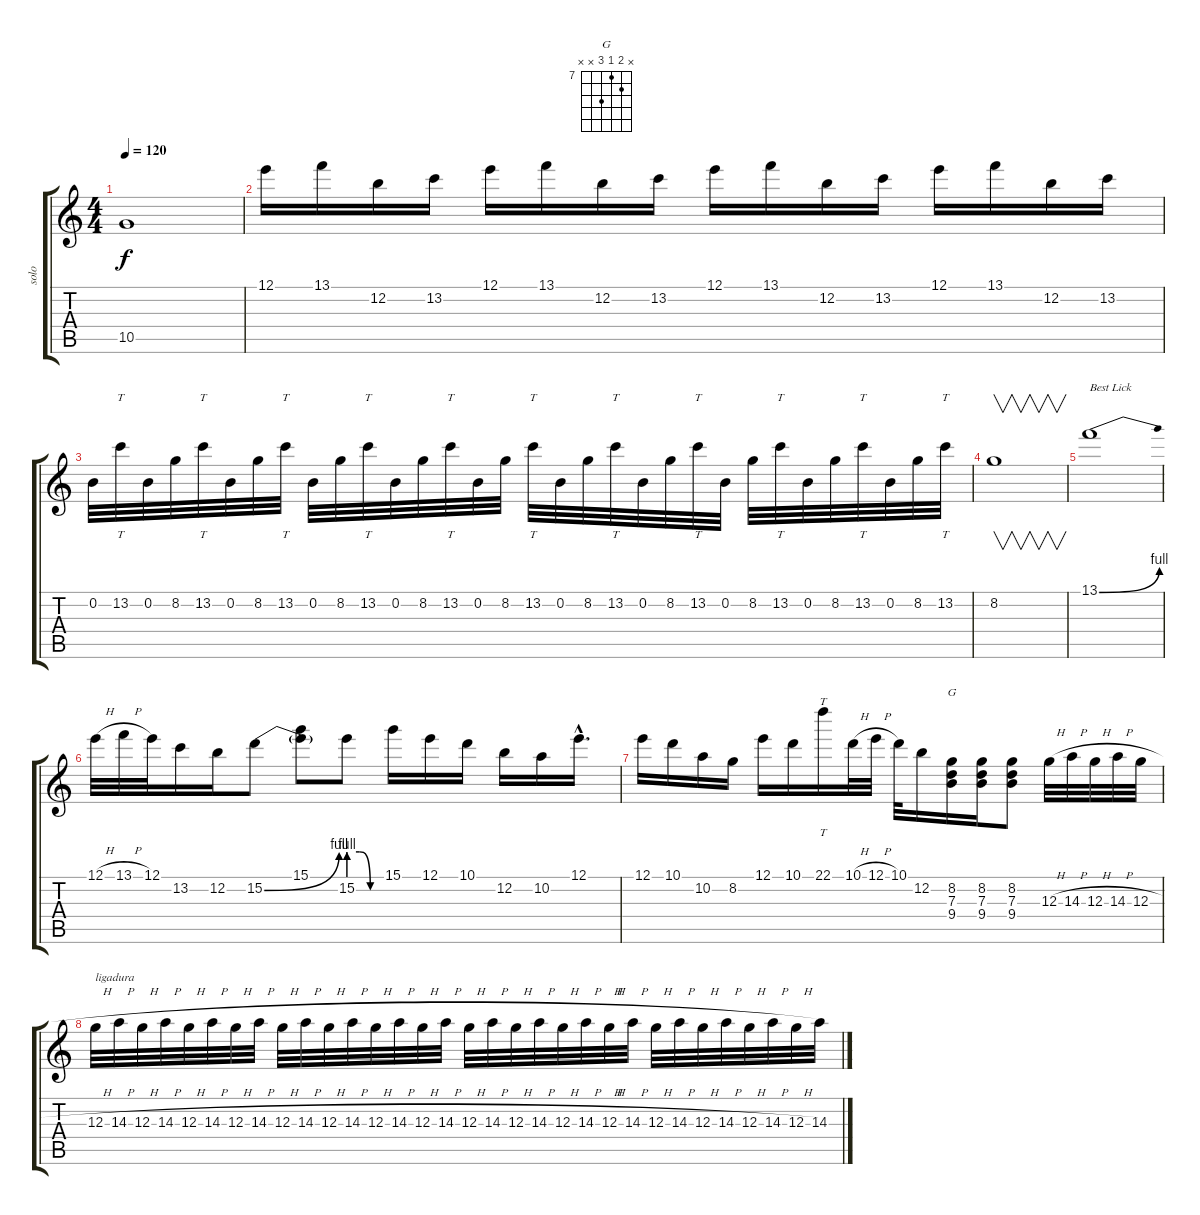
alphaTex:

\track ("solo" "solo") {instrument distortionguitar}
\staff {score tabs}
\tuning (E4 B3 G3 D3 A2 E2) {hide}
\chord ("G" x 8 7 9 x x) {firstfret 7}
\ts (4 4)
\tempo 120
\clef g2
\ks c
10.5{t}.1{dy f} |
12.1.16 13.1.16 12.2.16 13.2.16 12.1.16 13.1.16 12.2.16 13.2.16 12.1.16 13.1.16 12.2.16 13.2.16 12.1.16 13.1.16 12.2.16 13.2.16 |
0.2.32 13.2.32{tt} 0.2.32 8.2.32 13.2.32{tt} 0.2.32 8.2.32 13.2.32{tt} 0.2.32 8.2.32 13.2.32{tt} 0.2.32 8.2.32 13.2.32{tt} 0.2.32 8.2.32 13.2.32{tt} 0.2.32 8.2.32 13.2.32{tt} 0.2.32 8.2.32 13.2.32{tt} 0.2.32 8.2.32 13.2.32{tt} 0.2.32 8.2.32 13.2.32{tt} 0.2.32 8.2.32 13.2.32{tt} |
8.2.1{v} |
13.1{be (bend 0 0 60 4)}.1{txt "Best Lick"} |
12.1{h}.32 13.1{h}.32 12.1.32 13.2.16 12.2.16 15.2{be (bend 0 0 60 4)}.8 (15.1 15.2{t}).8 15.2{be (custom 0 4 20 4 40 0 60 0)}.8 15.1.16 12.1.16 10.1.16 12.2.16 10.2.16 12.1{hac}.16{d} |
12.1.16 10.1.16 10.2.16 8.2.16 12.1.16 10.1.16 22.1.16{tt} 10.1{h}.32 12.1{h}.32 10.1.32 12.2.16 (8.2 7.3 9.4).16{ch "G"} (8.2 7.3 9.4).16 (8.2 7.3 9.4).8 12.3{h}.32 14.3{h}.32 12.3{h}.32 14.3{h}.32 12.3{h}.32 |
12.3{h}.32{txt "ligadura"} 14.3{h}.32 12.3{h}.32 14.3{h}.32 12.3{h}.32 14.3{h}.32 12.3{h}.32 14.3{h}.32 12.3{h}.32 14.3{h}.32 12.3{h}.32 14.3{h}.32 12.3{h}.32 14.3{h}.32 12.3{h}.32 14.3{h}.32 12.3{h}.32 14.3{h}.32 12.3{h}.32 14.3{h}.32 12.3{h}.32 14.3{h}.32 12.3{h}.32 14.3{h}.32 12.3{h}.32 14.3{h}.32 12.3{h}.32 14.3{h}.32 12.3{h}.32 14.3{h}.32 12.3{h}.32 14.3.32
